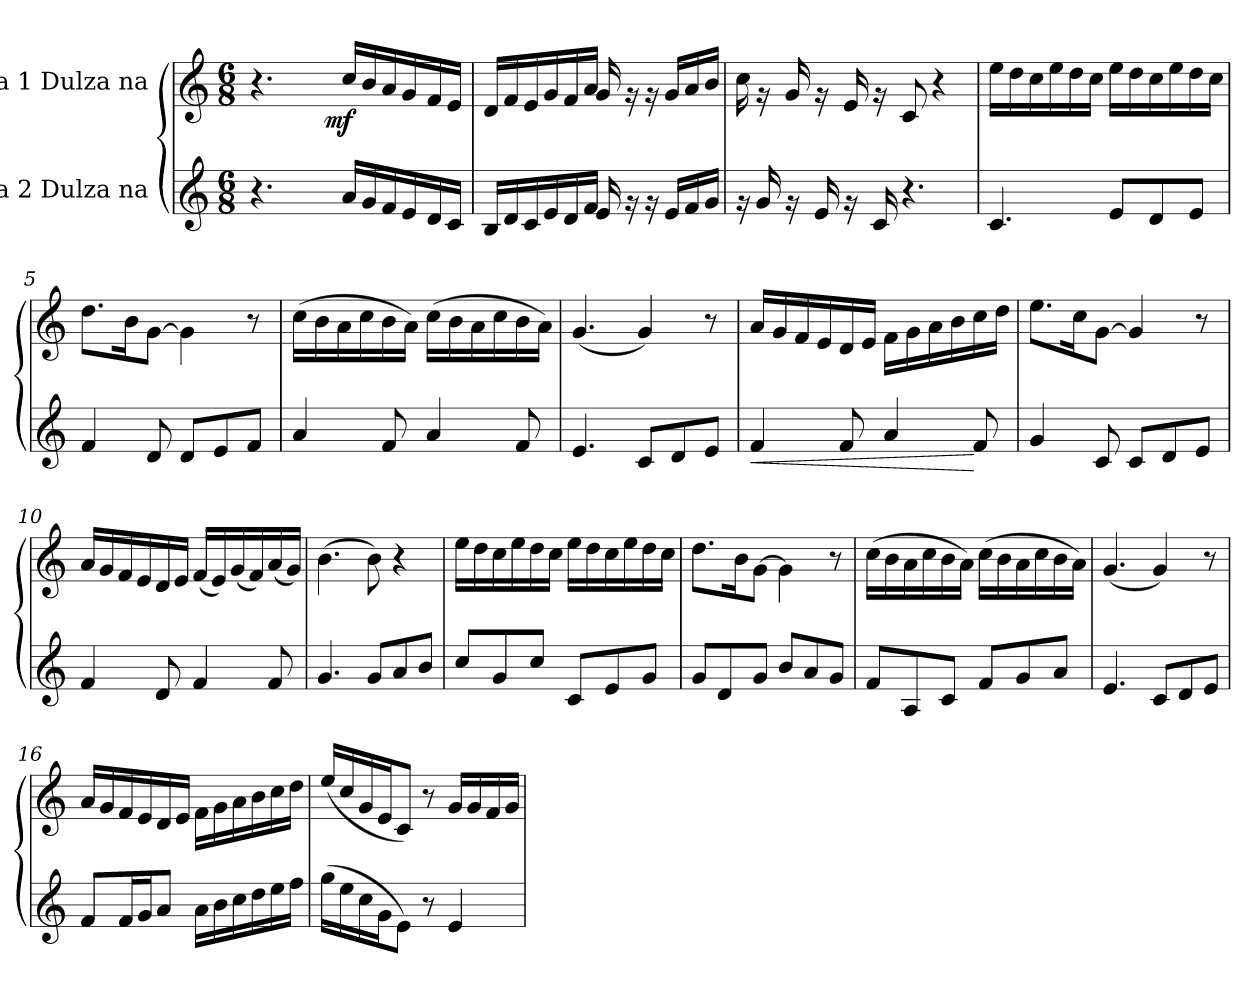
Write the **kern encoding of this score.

**kern	**dynam	**kern	**dynam
*part2	*part2	*part1	*part1
*staff2	*staff2	*staff1	*staff1
*I"a 2 Dulza na	*	*I"a 1 Dulza na	*
*clefG2	*	*clefG2	*
*k[]	*	*k[]	*
*M6/8	*	*M6/8	*
*MM80	*	*MM80	*
=1	=1	=1	=1
*	*	*^	*
4.r	.	4.r	4ryy	.
.	.	.	16ryy	.
.	.	.	64ryy	.
!	!	!	!	!LO:DY:b
.	.	.	4ryy	mf
16a/LL	.	16cc/LL	.	.
16g/	.	16b/	.	.
16f/	.	16a/	.	.
16e/	.	16g/	.	.
.	.	.	8ryy	.
16d/	.	16f/	.	.
16c/JJ	.	16e/JJ	.	.
.	.	.	32.ryy	.
=2	=2	=2	=2	=2
*^	*	*	*	*
16B/LL	16ryy	.	16d/LL	16ryy	.
*v	*v	*	*	*	*
*	*	*v	*v	*
16d/	.	16f/	.
16c/	.	16e/	.
16e/	.	16g/	.
16d/	.	16f/	.
*^	*	*^	*
16f/JJ	16e/	.	16a/JJ	16g/	.
16ryy	16rg	.	16ryy	16rg	.
16rg	4ryy	.	16rg	4ryy	.
16e/LL	.	.	16g/LL	.	.
16f/	.	.	16a/	.	.
16g/JJ	.	.	16b/JJ	.	.
*v	*v	*	*	*	*
*	*	*v	*v	*
=3	=3	=3	=3
16rg	.	16cc\	.
16g/	.	16rg	.
16rg	.	16g/	.
16e/	.	16rg	.
16rg	.	16e/	.
16c/	.	16rg	.
4.r	.	8c/	.
.	.	4r	.
=4	=4	=4	=4
4.c/	.	16ee\LL	.
.	.	16dd\	.
.	.	16cc\	.
.	.	16ee\	.
.	.	16dd\	.
.	.	16cc\JJ	.
8e/L	.	16ee\LL	.
.	.	16dd\	.
8d/	.	16cc\	.
.	.	16ee\	.
8e/J	.	16dd\	.
.	.	16cc\JJ	.
!!LO:LB:g=z
=5	=5	=5	=5
4f/	.	8.dd\L	.
.	.	16b\K	.
8d/	.	[8g\J	.
8d/L	.	4g\]	.
8e/	.	.	.
8f/J	.	8r	.
=6	=6	=6	=6
4a/	.	(>16cc\LL	.
.	.	16b\	.
.	.	16a\	.
.	.	16cc\	.
8f/	.	16b\	.
.	.	16a\JJ)	.
4a/	.	(>16cc\LL	.
.	.	16b\	.
.	.	16a\	.
.	.	16cc\	.
8f/	.	16b\	.
.	.	16a\JJ)	.
=7	=7	=7	=7
4.e/	.	(<4.g/	.
8c/L	.	4g/)	.
8d/	.	.	.
8e/J	.	8r	.
=8	=8	=8	=8
!	!LO:HP:b	!	!
4f/	<	16a/LL	.
.	.	16g/	.
.	.	16f/	.
.	.	16e/	.
8f/	.	16d/	.
.	.	16e/JJ	.
4a/	.	16f\LL	.
.	.	16g\	.
.	.	16a\	.
.	.	16b\	.
8f/	[	16cc\	.
.	.	16dd\JJ	.
=9	=9	=9	=9
4g/	.	8.ee\L	.
.	.	16cc\K	.
8c/	.	[8g\J	.
8c/L	.	4g/]	.
8d/	.	.	.
8e/J	.	8r	.
!!LO:LB:g=z
=10	=10	=10	=10
4f/	.	16a/LL	.
.	.	16g/	.
.	.	16f/	.
.	.	16e/	.
8d/	.	16d/	.
.	.	16e/JJ	.
4f/	.	(<16f/LL	.
.	.	16e/)	.
.	.	(<16g/	.
.	.	16f/)	.
8f/	.	(<16a/	.
.	.	16g/JJ)	.
=11	=11	=11	=11
4.g/	.	(>4.b\	.
8g/L	.	8b\)	.
8a/	.	4r	.
8b/J	.	.	.
=12	=12	=12	=12
8cc/L	.	16ee\LL	.
.	.	16dd\	.
8g/	.	16cc\	.
.	.	16ee\	.
8cc/J	.	16dd\	.
.	.	16cc\JJ	.
8c/L	.	16ee\LL	.
.	.	16dd\	.
8e/	.	16cc\	.
.	.	16ee\	.
8g/J	.	16dd\	.
.	.	16cc\JJ	.
=13	=13	=13	=13
8g/L	.	8.dd\L	.
8d/	.	.	.
.	.	16b\K	.
8g/J	.	[8g\J	.
8b/L	.	4g\]	.
8a/	.	.	.
8g/J	.	8r	.
=14	=14	=14	=14
8f/L	.	(>16cc\LL	.
.	.	16b\	.
8A/	.	16a\	.
.	.	16cc\	.
8c/J	.	16b\	.
.	.	16a\JJ)	.
8f/L	.	(>16cc\LL	.
.	.	16b\	.
8g/	.	16a\	.
.	.	16cc\	.
8a/J	.	16b\	.
.	.	16a\JJ)	.
!!LO:LB:g=z
=15	=15	=15	=15
4.e/	.	(<4.g/	.
8c/L	.	4g/)	.
8d/	.	.	.
8e/J	.	8r	.
=16	=16	=16	=16
8f/L	.	16a/LL	.
.	.	16g/	.
16f/L	.	16f/	.
16g/J	.	16e/	.
8a/J	.	16d/	.
.	.	16e/JJ	.
16a\LL	.	16f\LL	.
16b\	.	16g\	.
16cc\	.	16a\	.
16dd\	.	16b\	.
16ee\	.	16cc\	.
16ff\JJ	.	16dd\JJ	.
=17	=17	=17	=17
(>16gg\LL	.	(<16ee/LL	.
16ee\	.	16cc/	.
16cc\	.	16g/	.
16g\J	.	16e/J	.
8e\J)	.	8c/J)	.
8r	.	8r	.
4e/	.	16g/LL	.
.	.	16g/	.
.	.	16f/	.
.	.	16g/JJ	.
=	=	=	=
*-	*-	*-	*-
